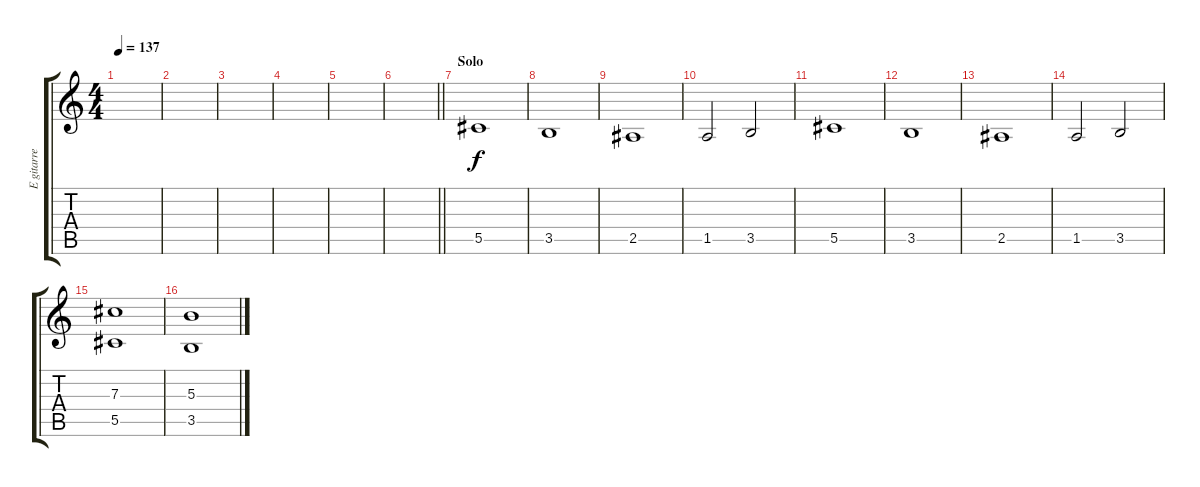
\track ("E gitarre 2" "E gitarre ") {instrument electricguitarjazz}
\staff {score tabs}
\tuning (Eb4 Bb3 Gb3 Db3 Ab2 Eb2) {hide}
\ts (4 4)
\tempo 137
\clef g2
\ks c
|
|
|
|
|
\barLineRight lightlight
|
\section ("" "Solo")
5.5.1 |
3.5.1 |
2.5.1 |
1.5.2 3.5.2 |
5.5.1 |
3.5.1 |
2.5.1 |
1.5.2 3.5.2 |
(7.3 5.5).1 |
(5.3 3.5).1
